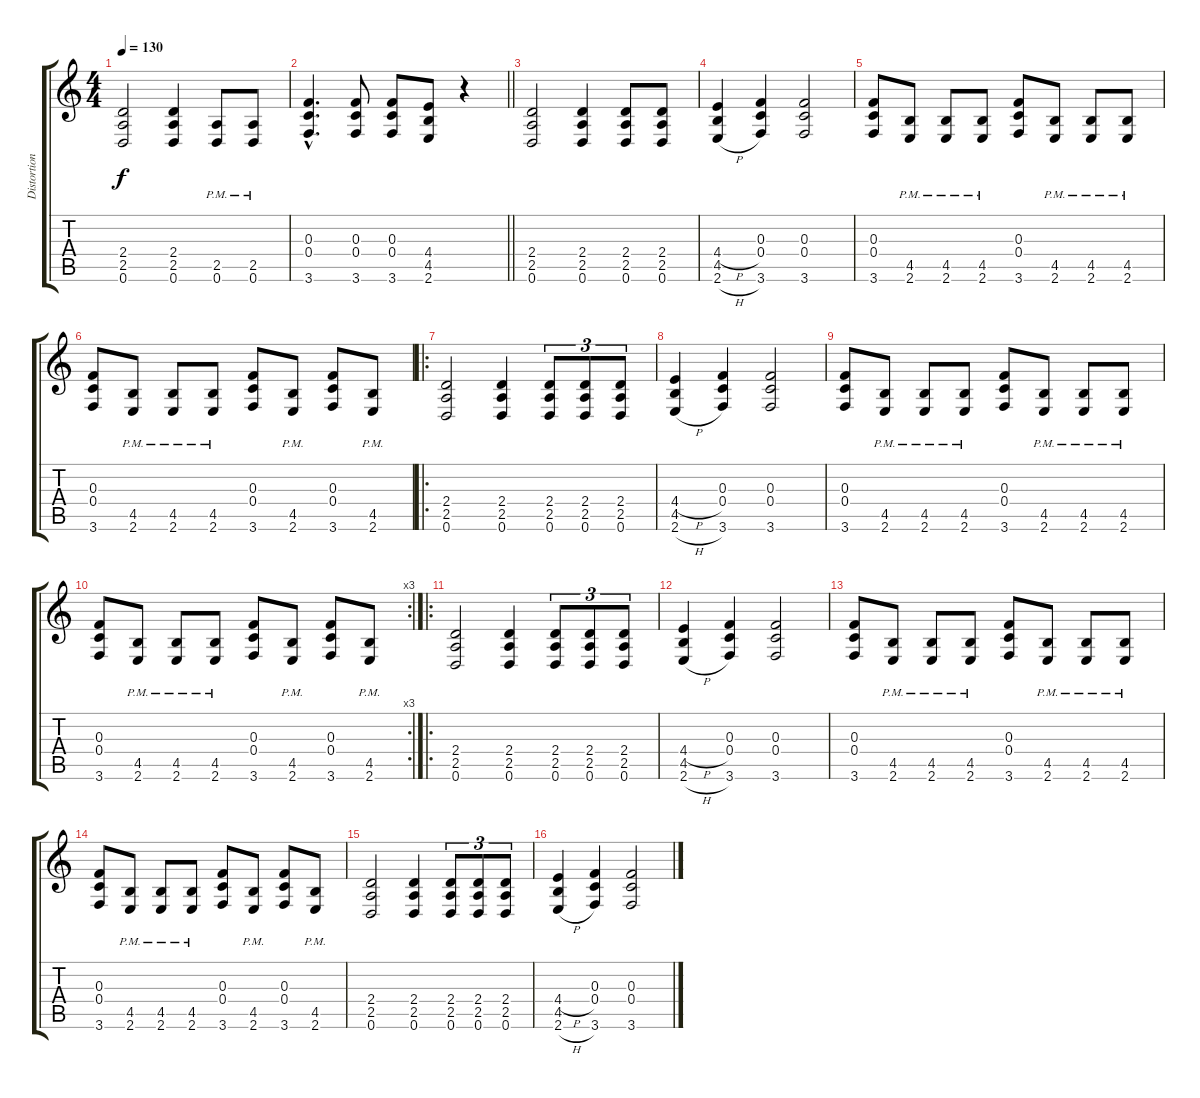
\track ("Distortion Guitar" "Distortion") {instrument distortionguitar}
\staff {score tabs}
\tuning (D4 A3 F3 C3 G2 D2) {hide}
\ts (4 4)
\tempo 130
\clef g2
\ks c
(2.4 2.5 0.6).2{dy f} (2.4 2.5 0.6).4 (2.5{pm} 0.6{pm}).8 (2.5 0.6{pm}).8 |
\barLineRight lightlight
(0.3{hac} 0.4{hac} 3.6{hac}).4{d} (0.3 0.4 3.6).8 (0.3 0.4 3.6).8 (4.4 4.5 2.6).8 r.4 |
(2.4 2.5 0.6).2 (2.4 2.5 0.6).4 (2.4 2.5 0.6).8 (2.4 2.5 0.6).8 |
(4.4{h} 4.5 2.6{h}).4 (0.3 0.4 3.6).4 (0.3 0.4 3.6).2 |
(0.3 0.4 3.6).8 (4.5{pm} 2.6{pm}).8 (4.5{pm} 2.6{pm}).8 (4.5{pm} 2.6{pm}).8 (0.3 0.4 3.6).8 (4.5{pm} 2.6{pm}).8 (4.5{pm} 2.6{pm}).8 (4.5{pm} 2.6{pm}).8 |
(0.3 0.4 3.6).8 (4.5{pm} 2.6{pm}).8 (4.5{pm} 2.6{pm}).8 (4.5{pm} 2.6{pm}).8 (0.3 0.4 3.6).8 (4.5{pm} 2.6{pm}).8 (0.3 0.4 3.6).8 (4.5{pm} 2.6{pm}).8 |
\ro
(2.4 2.5 0.6).2 (2.4 2.5 0.6).4 (2.4 2.5 0.6).8{tu (3 2)} (2.4 2.5 0.6).8{tu (3 2)} (2.4 2.5 0.6).8{tu (3 2)} |
(4.4{h} 4.5 2.6{h}).4 (0.3 0.4 3.6).4 (0.3 0.4 3.6).2 |
(0.3 0.4 3.6).8 (4.5{pm} 2.6{pm}).8 (4.5{pm} 2.6{pm}).8 (4.5{pm} 2.6{pm}).8 (0.3 0.4 3.6).8 (4.5{pm} 2.6{pm}).8 (4.5{pm} 2.6{pm}).8 (4.5{pm} 2.6{pm}).8 |
\rc 3
(0.3 0.4 3.6).8 (4.5{pm} 2.6{pm}).8 (4.5{pm} 2.6{pm}).8 (4.5{pm} 2.6{pm}).8 (0.3 0.4 3.6).8 (4.5{pm} 2.6{pm}).8 (0.3 0.4 3.6).8 (4.5{pm} 2.6{pm}).8 |
\ro
(2.4 2.5 0.6).2 (2.4 2.5 0.6).4 (2.4 2.5 0.6).8{tu (3 2)} (2.4 2.5 0.6).8{tu (3 2)} (2.4 2.5 0.6).8{tu (3 2)} |
(4.4{h} 4.5 2.6{h}).4 (0.3 0.4 3.6).4 (0.3 0.4 3.6).2 |
(0.3 0.4 3.6).8 (4.5{pm} 2.6{pm}).8 (4.5{pm} 2.6{pm}).8 (4.5{pm} 2.6{pm}).8 (0.3 0.4 3.6).8 (4.5{pm} 2.6{pm}).8 (4.5{pm} 2.6{pm}).8 (4.5{pm} 2.6{pm}).8 |
(0.3 0.4 3.6).8 (4.5{pm} 2.6{pm}).8 (4.5{pm} 2.6{pm}).8 (4.5{pm} 2.6{pm}).8 (0.3 0.4 3.6).8 (4.5{pm} 2.6{pm}).8 (0.3 0.4 3.6).8 (4.5{pm} 2.6{pm}).8 |
(2.4 2.5 0.6).2 (2.4 2.5 0.6).4 (2.4 2.5 0.6).8{tu (3 2)} (2.4 2.5 0.6).8{tu (3 2)} (2.4 2.5 0.6).8{tu (3 2)} |
(4.4{h} 4.5 2.6{h}).4 (0.3 0.4 3.6).4 (0.3 0.4 3.6).2
